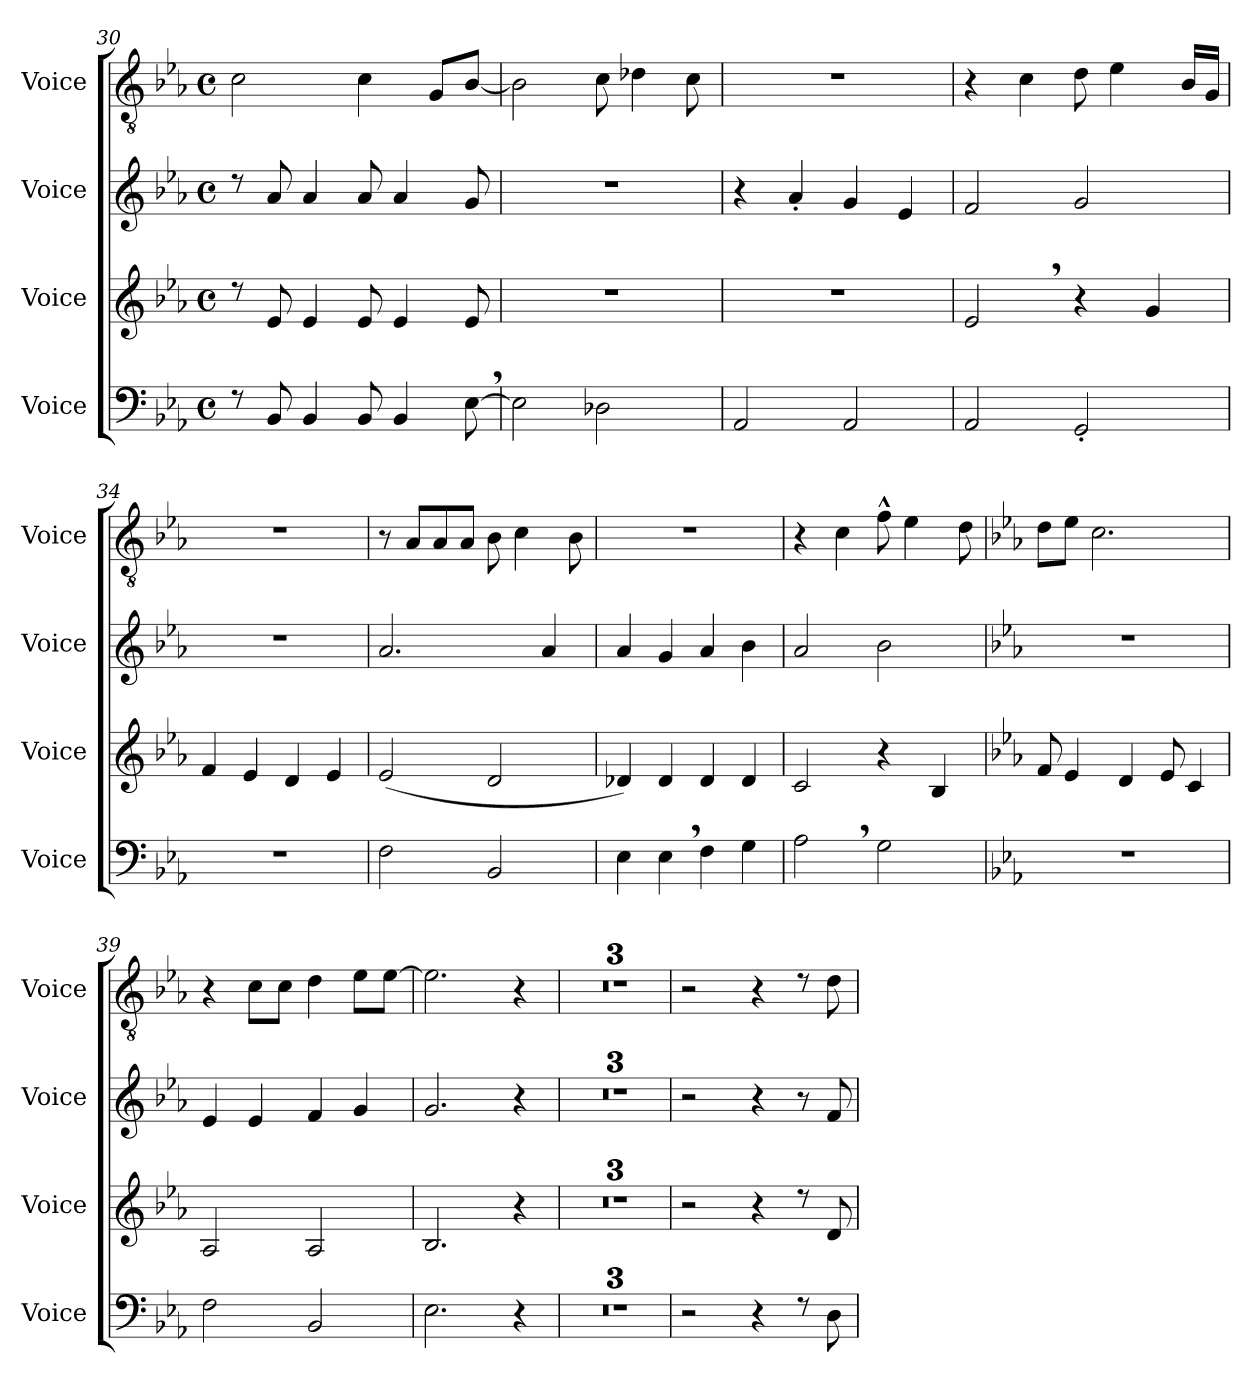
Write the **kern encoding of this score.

**kern	**kern	**kern	**kern
*part4	*part3	*part2	*part1
*staff4	*staff3	*staff2	*staff1
*I"Voice	*I"Voice	*I"Voice	*I"Voice
*I'Voice	*I'Voice	*I'Voice	*I'Voice
*clefF4	*clefG2	*clefG2	*clefGv2
*k[b-e-a-]	*k[b-e-a-]	*k[b-e-a-]	*k[b-e-a-]
*M4/4	*M4/4	*M4/4	*M4/4
*met(c)	*met(c)	*met(c)	*met(c)
=30	=30	=30	=30
8rE	8rcc	8rcc	2c\
8BB-/	8e-/	8a-/	.
4BB-/	4e-/	4a-/	.
8BB-/	8e-/	8a-/	4c\
4BB-/	4e-/	4a-/	.
.	.	.	8G/L
[>8E-,<\	8e-/	8g/	[>8B-/J
=31	=31	=31	=31
2E-\]	1r	1r	2B-\]
2D-X\	.	.	8c\
.	.	.	4d-X\
.	.	.	8c\
!!LO:LB:g=z
=32	=32	=32	=32
2AA-/	1r	4r	1r
.	.	4a-'</	.
2AA-/	.	4g/	.
.	.	4e-/	.
=33	=33	=33	=33
2AA-/	2e-,>/	2f/	4r
.	.	.	4c\
2GG'</	4r	2g/	8d\
.	.	.	4e-\
.	4g/	.	.
.	.	.	16B-/LL
.	.	.	16G/JJ
=34	=34	=34	=34
1r	4f/	1r	1r
.	4e-/	.	.
.	4d/	.	.
.	4e-/	.	.
!!LO:LB:g=z
=35	=35	=35	=35
2F\	(<2e-/	2.a-/	8r
.	.	.	8A-/L
.	.	.	8A-/
.	.	.	8A-/J
2BB-/	2d/	.	8B-\
.	.	.	4c\
.	.	4a-/	.
.	.	.	8B-\
=36	=36	=36	=36
4E-\	4d-X/)	4a-/	1r
4E-,<\	4d-/	4g/	.
4F\	4d-/	4a-/	.
4G\	4d-/	4b-\	.
=37	=37	=37	=37
2A-,<\	2c/	2a-/	4r
.	.	.	4c\
2G\	4r	2b-\	8f^^<\
.	.	.	4e-\
.	4B-/	.	.
.	.	.	8d\
!!LO:PB:g=z
=38	=38	=38	=38
*k[b-e-a-]	*k[b-e-a-]	*k[b-e-a-]	*k[b-e-a-]
1r	8f/	1r	8d\L
.	4e-/	.	8e-\J
.	.	.	2.c\
.	4d/	.	.
.	8e-/	.	.
.	4c/	.	.
=39	=39	=39	=39
2F\	2A-/	4e-/	4r
.	.	4e-/	8c\L
.	.	.	8c\J
2BB-/	2A-/	4f/	4d\
.	.	4g/	8e-\L
.	.	.	[>8e-\J
=40	=40	=40	=40
2.E-\	2.B-/	2.g/	2.e-\]
4r	4r	4r	4r
=41	=41	=41	=41
1ryy	1ryy	1ryy	1ryy
=42	=42	=42	=42
1ryy	1ryy	1ryy	1ryy
=43	=43	=43	=43
1ryy	1ryy	1ryy	1ryy
!!LO:LB:g=z
=44	=44	=44	=44
2rE	2rcc	2r	2r
4r	4r	4r	4r
8rE	8rcc	8r	8rc
8D\	8d/	8f/	8d\
=	=	=	=
*-	*-	*-	*-
